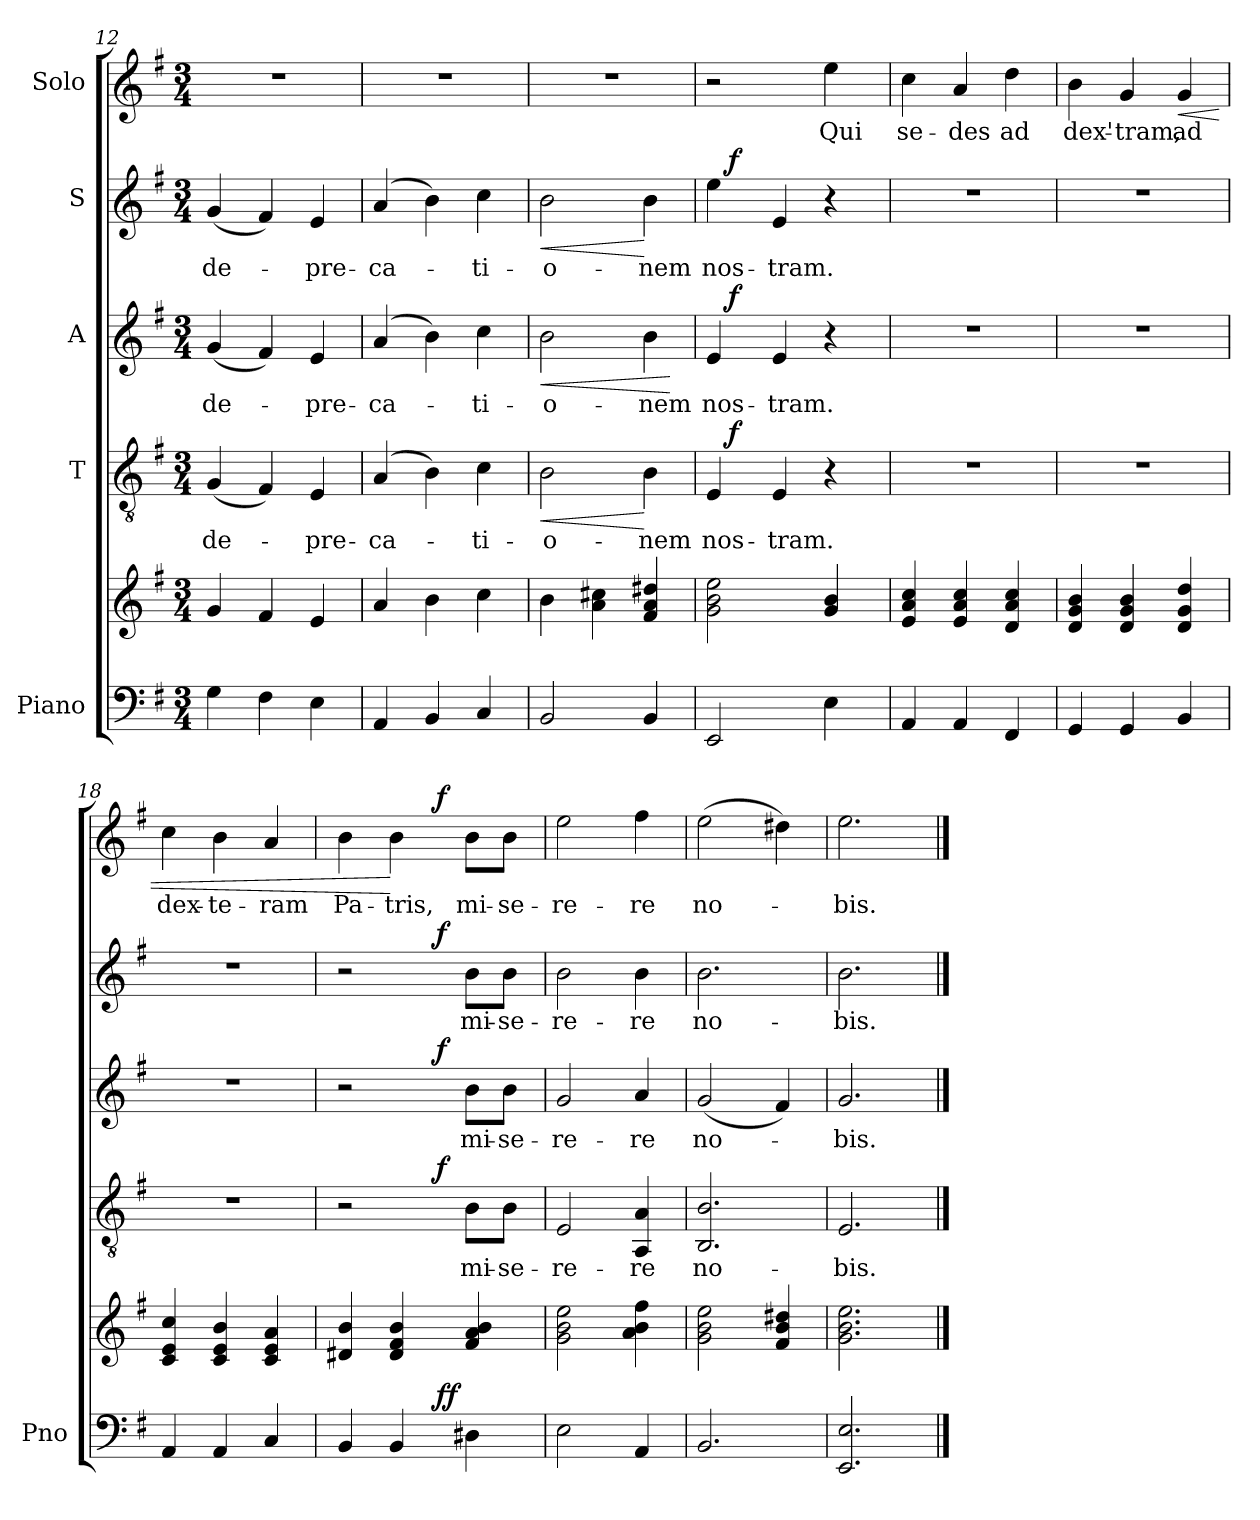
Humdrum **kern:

**kern	**kern	**dynam	**kern	**text	**dynam	**kern	**text	**dynam	**kern	**text	**dynam	**kern	**text	**dynam
*part5	*part5	*part5	*part4	*part4	*part4	*part3	*part3	*part3	*part2	*part2	*part2	*part1	*part1	*part1
*staff6	*staff5	*staff5/6	*staff4	*staff4	*staff4	*staff3	*staff3	*staff3	*staff2	*staff2	*staff2	*staff1	*staff1	*staff1
*I"Piano	*	*	*I"T	*	*	*I"A	*	*	*I"S	*	*	*I"Solo	*	*
*I'Pno	*	*	*	*	*	*	*	*	*	*	*	*	*	*
*clefF4	*clefG2	*	*clefGv2	*	*	*clefG2	*	*	*clefG2	*	*	*clefG2	*	*
*k[f#]	*k[f#]	*	*k[f#]	*	*	*k[f#]	*	*	*k[f#]	*	*	*k[f#]	*	*
*e:	*e:	*	*e:	*	*	*e:	*	*	*e:	*	*	*e:	*	*
*M3/4	*M3/4	*	*M3/4	*	*	*M3/4	*	*	*M3/4	*	*	*M3/4	*	*
=12	=12	=12	=12	=12	=12	=12	=12	=12	=12	=12	=12	=12	=12	=12
4G\	4g/	.	(4G/	de-	.	(4g/	de-	.	(4g/	de-	.	2.r	.	.
4F#\	4f#/	.	4F#/)	.	.	4f#/)	.	.	4f#/)	.	.	.	.	.
4E\	4e/	.	4E/	-pre-	.	4e/	-pre-	.	4e/	-pre-	.	.	.	.
=13	=13	=13	=13	=13	=13	=13	=13	=13	=13	=13	=13	=13	=13	=13
4AA/	4a/	.	(4A/	-ca-	.	(4a/	-ca-	.	(4a/	-ca-	.	2.r	.	.
4BB/	4b\	.	4B\)	.	.	4b\)	.	.	4b\)	.	.	.	.	.
4C/	4cc\	.	4c\	-ti-	.	4cc\	-ti-	.	4cc\	-ti-	.	.	.	.
!!LO:PB:g=z
=14	=14	=14	=14	=14	=14	=14	=14	=14	=14	=14	=14	=14	=14	=14
!	!	!	!	!	!LO:HP:b	!	!	!LO:HP:b	!	!	!LO:HP:b	!	!	!
2BB/	4b\	.	2B\	-o-	<	2b\	-o-	<	2b\	-o-	<	2.r	.	.
.	4a\ 4cc#X\	.	.	.	.	.	.	.	.	.	.	.	.	.
4BB/	4f#/ 4a/ 4dd#X/	.	4B\	-nem	[	4b\	-nem	.	4b\	-nem	[	.	.	.
.	.	.	.	.	.	.	.	[	.	.	.	.	.	.
=15	=15	=15	=15	=15	=15	=15	=15	=15	=15	=15	=15	=15	=15	=15
*	*	*	*^	*	*	*^	*	*	*^	*	*	*	*	*
2EE/	2g\ 2b\ 2ee\	.	4E/	16ryy	nos-	.	4e/	16ryy	nos-	.	4ee\	16ryy	nos-	.	2r	.	.
!	!	!	!	!	!	!LO:DY:a	!	!	!	!LO:DY:a	!	!	!	!LO:DY:a	!	!	!
.	.	.	.	2ryy	.	f	.	2ryy	.	f	.	2ryy	.	f	.	.	.
.	.	.	4E/	.	-tram.	.	4e/	.	-tram.	.	4e/	.	-tram.	.	.	.	.
4E\	4g/ 4b/	.	4r	.	.	.	4r	.	.	.	4r	.	.	.	4ee\	Qui	.
.	.	.	.	8.ryy	.	.	.	8.ryy	.	.	.	8.ryy	.	.	.	.	.
*	*	*	*v	*v	*	*	*	*	*	*	*v	*v	*	*	*	*	*
*	*	*	*	*	*	*v	*v	*	*	*	*	*	*	*	*
=16	=16	=16	=16	=16	=16	=16	=16	=16	=16	=16	=16	=16	=16	=16
4AA/	4e/ 4a/ 4cc/	.	2.r	.	.	2.r	.	.	2.r	.	.	4cc\	se-	.
4AA/	4e/ 4a/ 4cc/	.	.	.	.	.	.	.	.	.	.	4a/	-des	.
4FF#/	4d/ 4a/ 4cc/	.	.	.	.	.	.	.	.	.	.	4dd\	ad	.
=17	=17	=17	=17	=17	=17	=17	=17	=17	=17	=17	=17	=17	=17	=17
4GG/	4d/ 4g/ 4b/	.	2.r	.	.	2.r	.	.	2.r	.	.	4b\	dex'-	.
4GG/	4d/ 4g/ 4b/	.	.	.	.	.	.	.	.	.	.	4g/	-tram,	.
!	!	!	!	!	!	!	!	!	!	!	!	!	!	!LO:HP:b
4BB/	4d/ 4g/ 4dd/	.	.	.	.	.	.	.	.	.	.	4g/	ad	<
=18	=18	=18	=18	=18	=18	=18	=18	=18	=18	=18	=18	=18	=18	=18
4AA/	4c/ 4e/ 4cc/	.	2.r	.	.	2.r	.	.	2.r	.	.	4cc\	dex-	.
4AA/	4c/ 4e/ 4b/	.	.	.	.	.	.	.	.	.	.	4b\	-te-	.
4C/	4c/ 4e/ 4a/	.	.	.	.	.	.	.	.	.	.	4a/	-ram	.
!!LO:LB:g=z
=19	=19	=19	=19	=19	=19	=19	=19	=19	=19	=19	=19	=19	=19	=19
*^	*^	*	*^	*	*	*^	*	*	*^	*	*	*^	*	*
4BB/	4ryy	4d#X/ 4b/	4ryy	.	2r	4ryy	.	.	2r	4ryy	.	.	2r	4ryy	.	.	4b\	4ryy	Pa-	.
4BB/	8ryy	4d#/ 4f#/ 4b/	8ryy	.	.	8ryy	.	.	.	8ryy	.	.	.	8ryy	.	.	4b\	8ryy	-tris,	[
.	32ryy	.	32ryy	.	.	32ryy	.	.	.	32ryy	.	.	.	32ryy	.	.	.	32ryy	.	.
!	!	!	!	!LO:DY:a=2	!	!	!	!	!	!	!	!	!	!	!	!	!	!	!	!
!	!	!	!	!LO:DY:n=1:a	!	!	!	!LO:DY:a	!	!	!	!LO:DY:a	!	!	!	!LO:DY:a	!	!	!	!LO:DY:a
.	4ryy	.	4ryy	f f	.	4ryy	.	f	.	4ryy	.	f	.	4ryy	.	f	.	4ryy	.	f
4D#X\	.	4f#/ 4a/ 4b/	.	.	8B\L	.	mi-	.	8b\L	.	mi-	.	8b\L	.	mi-	.	8b\L	.	mi-	.
.	.	.	.	.	8B\J	.	-se-	.	8b\J	.	-se-	.	8b\J	.	-se-	.	8b\J	.	-se-	.
.	16.ryy	.	16.ryy	.	.	16.ryy	.	.	.	16.ryy	.	.	.	16.ryy	.	.	.	16.ryy	.	.
*v	*v	*	*	*	*v	*v	*	*	*v	*v	*	*	*v	*v	*	*	*v	*v	*	*
*	*v	*v	*	*	*	*	*	*	*	*	*	*	*	*	*
=20	=20	=20	=20	=20	=20	=20	=20	=20	=20	=20	=20	=20	=20	=20
2E\	2g\ 2b\ 2ee\	.	2E/	-re-	.	2g/	-re-	.	2b\	-re-	.	2ee\	-re-	.
4AA/	4a\ 4b\ 4ff#\	.	4AA/ 4A/	-re	.	4a/	-re	.	4b\	-re	.	4ff#\	-re	.
=21	=21	=21	=21	=21	=21	=21	=21	=21	=21	=21	=21	=21	=21	=21
2.BB/	2g\ 2b\ 2ee\	.	2.BB/ 2.B/	no-	.	(2g/	no-	.	2.b\	no-	.	(2ee\	no-	.
.	4f#/ 4b/ 4dd#X/	.	.	.	.	4f#/)	.	.	.	.	.	4dd#X\)	.	.
=22	=22	=22	=22	=22	=22	=22	=22	=22	=22	=22	=22	=22	=22	=22
2.EE/ 2.E/	2.g\ 2.b\ 2.ee\	.	2.E/	-bis.	.	2.g/	-bis.	.	2.b\	-bis.	.	2.ee\	-bis.	.
==	==	==	==	==	==	==	==	==	==	==	==	==	==	==
*-	*-	*-	*-	*-	*-	*-	*-	*-	*-	*-	*-	*-	*-	*-
